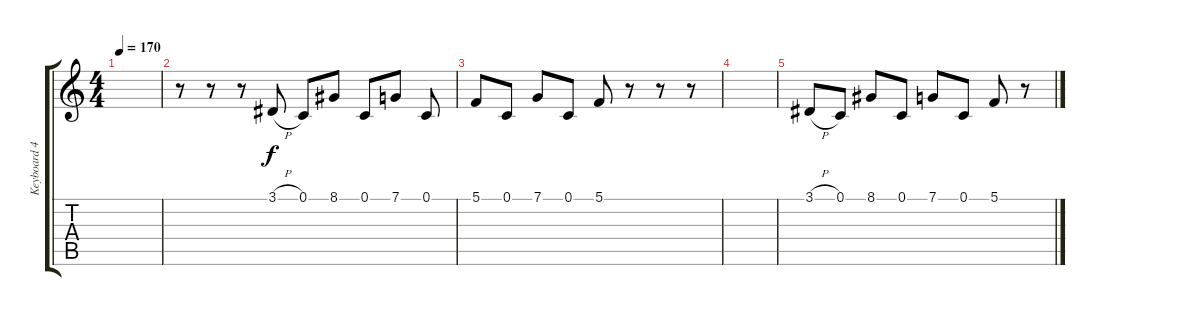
\track ("Keyboard 4" "Keyboard 4") {instrument stringensemble1}
\staff {score tabs}
\tuning (C4 G3 Eb3 Bb2 F2 C2) {hide}
\ts (4 4)
\tempo 170
\clef g2
\ks c
|
r.8 r.8 r.8 3.1{h}.8 0.1.8 8.1.8 0.1.8 7.1.8 0.1.8 |
5.1.8 0.1.8 7.1.8 0.1.8 5.1.8 r.8 r.8 r.8 |
|
3.1{h}.8 0.1.8 8.1.8 0.1.8 7.1.8 0.1.8 5.1.8 r.8
